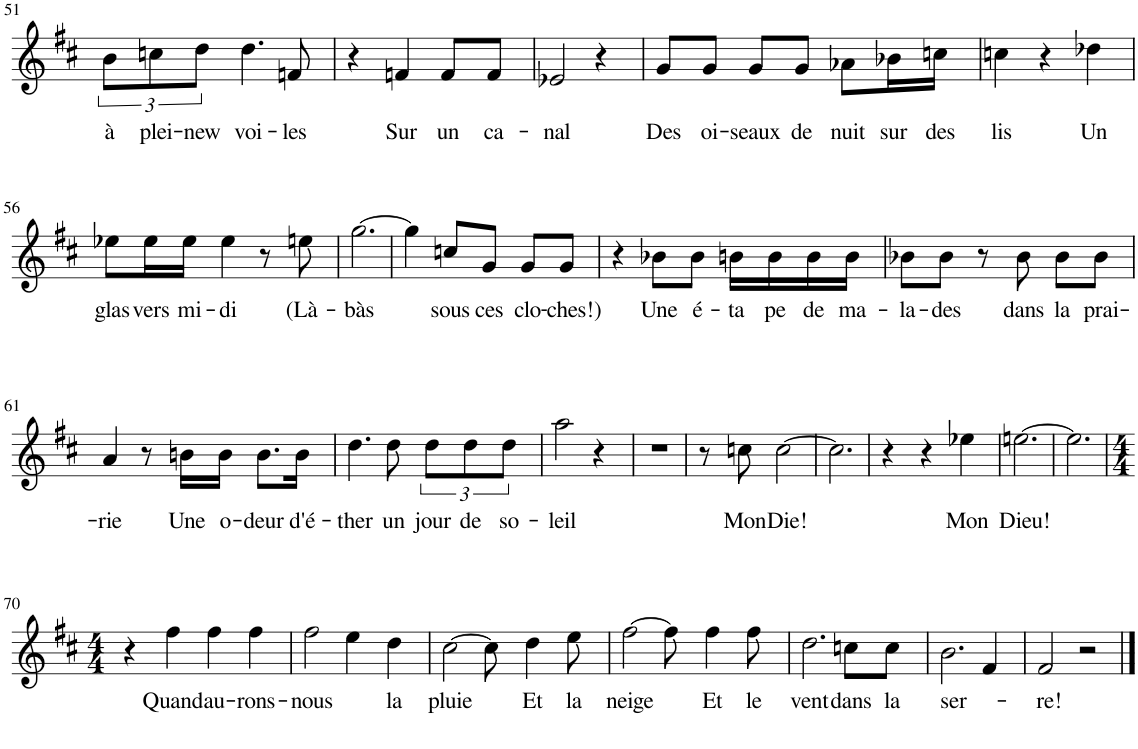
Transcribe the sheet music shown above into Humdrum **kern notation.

**kern	**text
*part1	*part1
*staff1	*staff1
*I"Piano	*
*I'Pno	*
!!LO:PB:g=z
*clefG2	*
*k[f#c#]	*
*M3/4	*
=51	=51
!	!LO:LY:b
12b\L	à
!	!LO:LY:b
12ccn\	plei-
!	!LO:LY:b
12dd\J	-new
!	!LO:LY:b
4.dd\	voi-
!	!LO:LY:b
8fn/	-les
=52	=52
4r	.
!	!LO:LY:b
4fn/	Sur
!	!LO:LY:b
8f/L	un
!	!LO:LY:b
8f/J	ca-
=53	=53
!	!LO:LY:b
2e-X/	-nal
4r	.
=54	=54
!	!LO:LY:b
8g/L	Des
!	!LO:LY:b
8g/J	oi-
!	!LO:LY:b
8g/L	-seaux
!	!LO:LY:b
8g/J	de
!	!LO:LY:b
8a-X\L	nuit
!	!LO:LY:b
16b-X\L	sur
!	!LO:LY:b
16ccn\JJ	des
=55	=55
!	!LO:LY:b
4ccn\	lis
4r	.
!	!LO:LY:b
4dd-X\	Un
!!LO:LB:g=z
=56	=56
!	!LO:LY:b
8ee-X\L	glas
!	!LO:LY:b
16ee-\L	vers
!	!LO:LY:b
16ee-\JJ	mi-
!	!LO:LY:b
4ee-\	-di
8r	.
!	!LO:LY:b
8een\	(Là-
=57	=57
!	!LO:LY:b
[2.gg\	-bàs
=58	=58
4gg\]	.
!	!LO:LY:b
8ccn/L	sous
!	!LO:LY:b
8g/J	ces
!	!LO:LY:b
8g/L	clo-
!	!LO:LY:b
8g/J	-ches!)
=59	=59
4r	.
!	!LO:LY:b
8b-X\L	Une
!	!LO:LY:b
8b-\J	é-
!	!LO:LY:b
16bn\LL	-ta
!	!LO:LY:b
16b\	pe
!	!LO:LY:b
16b\	de
!	!LO:LY:b
16b\JJ	ma-
=60	=60
!	!LO:LY:b
8b-X\L	-la-
!	!LO:LY:b
8b-\J	-des
8r	.
!	!LO:LY:b
8b-\	dans
!	!LO:LY:b
8b-\L	la
!	!LO:LY:b
8b-\J	prai-
!!LO:LB:g=z
=61	=61
!	!LO:LY:b
4a/	-rie
8r	.
!	!LO:LY:b
16bn\LL	Une
!	!LO:LY:b
16b\JJ	o-
!	!LO:LY:b
8.b\L	-deur
!	!LO:LY:b
16b\Jk	d'é-
=62	=62
!	!LO:LY:b
4.dd\	-ther
!	!LO:LY:b
8dd\	un
!	!LO:LY:b
12dd\L	jour
!	!LO:LY:b
12dd\	de
!	!LO:LY:b
12dd\J	so-
=63	=63
!	!LO:LY:b
2aa\	-leil
4r	.
=64	=64
2.r	.
=65	=65
8r	.
!	!LO:LY:b
8ccn\	Mon
!	!LO:LY:b
[2cc\	Die!
=66	=66
2.cc\]	.
=67	=67
4r	.
4r	.
!	!LO:LY:b
4ee-X\	Mon
=68	=68
!	!LO:LY:b
[2.een\	Dieu!
=69	=69
2.ee\]	.
!!LO:LB:g=z
=70	=70
*M4/4	*
4r	.
!	!LO:LY:b
4ff#\	Quand
!	!LO:LY:b
4ff#\	au-
!	!LO:LY:b
4ff#\	-rons-
=71	=71
!	!LO:LY:b
2ff#\	-nous
4ee\	.
!	!LO:LY:b
4dd\	la
=72	=72
!	!LO:LY:b
[2cc#\	pluie
8cc#\]	.
!	!LO:LY:b
4dd\	Et
!	!LO:LY:b
8ee\	la
=73	=73
!	!LO:LY:b
[2ff#\	neige
8ff#\]	.
!	!LO:LY:b
4ff#\	Et
!	!LO:LY:b
8ff#\	le
=74	=74
!	!LO:LY:b
2.dd\	vent
!	!LO:LY:b
8ccn\L	dans
!	!LO:LY:b
8cc\J	la
=75	=75
!	!LO:LY:b
2.b\	ser-
4f#/	.
=76	=76
!	!LO:LY:b
2f#/	-re!
2r	.
==	==
*-	*-
